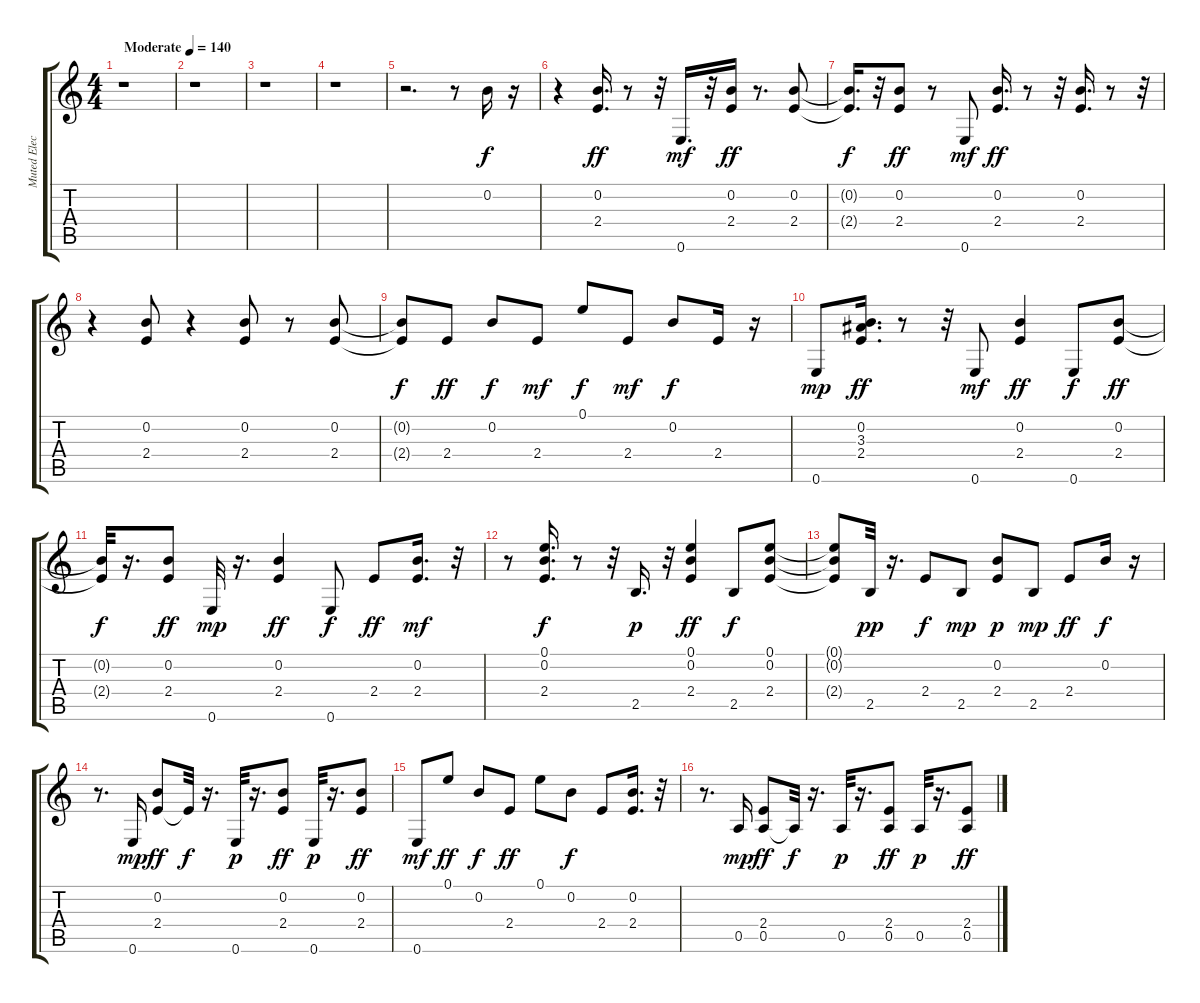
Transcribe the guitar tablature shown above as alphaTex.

\track ("Muted Elect Gtr" "Muted Elec") {instrument electricguitarclean}
\staff {score tabs}
\tuning (E4 B3 G3 D3 A2 E2) {hide}
\ts (4 4)
\tempo (140 "Moderate")
\clef g2
\ks c
r.1{dy f instrument electricguitarclean} |
r.1 |
r.1 |
r.1 |
r.2{d} r.8 0.2.16 r.16 |
r.4 (0.2 2.4).16{d dy ff} r.8 r.32 0.6.16{d dy mf} r.32 (0.2 2.4).16{dy ff} r.8{d} (0.2 2.4).8 |
(0.2{t} 2.4{t}).16{d dy f} r.32 (0.2 2.4).8{dy ff} r.8 0.6.8{dy mf} (0.2 2.4).16{d dy ff} r.8 r.32 (0.2 2.4).16{d} r.8 r.32 |
r.4 (0.2 2.4).8 r.4 (0.2 2.4).8 r.8 (0.2 2.4).8 |
(0.2{t} 2.4{t}).8{dy f} 2.4.8{dy ff} 0.2.8{dy f} 2.4.8{dy mf} 0.1.8{dy f} 2.4.8{dy mf} 0.2.8{dy f} 2.4.16 r.16 |
0.6.8{dy mp} (0.2 3.3 2.4).16{d dy ff} r.8 r.32 0.6.8{dy mf} (0.2 2.4).4{dy ff} 0.6.8{dy f} (0.2 2.4).8{dy ff} |
(0.2{t} 2.4{t}).32{dy f} r.16{d} (0.2 2.4).8{dy ff} 0.6.32{dy mp} r.16{d} (0.2 2.4).4{dy ff} 0.6.8{dy f} 2.4.8{dy ff} (0.2 2.4).16{d dy mf} r.32 |
r.8 (0.1 0.2 2.4).16{d dy f} r.8 r.32 2.5.16{d dy p} r.32 (0.1 0.2 2.4).4{dy ff} 2.5.8{dy f} (0.1 0.2 2.4).8 |
(0.1{t} 0.2{t} 2.4{t}).8 2.5.32{dy pp} r.16{d} 2.4.8{dy f} 2.5.8{dy mp} (0.2 2.4).8{dy p} 2.5.8{dy mp} 2.4.8{dy ff} 0.2.16{dy f} r.16 |
r.8{d} 0.6.16{dy mp} (0.2 2.4).8{dy ff} 2.4{t}.32{dy f} r.16{d} 0.6.32{dy p} r.16{d} (0.2 2.4).8{dy ff} 0.6.32{dy p} r.16{d} (0.2 2.4).8{dy ff} |
0.6.8{dy mf} 0.1.8{dy ff} 0.2.8{dy f} 2.4.8{dy ff} 0.1.8 0.2.8{dy f} 2.4.8 (0.2 2.4).16{d} r.32 |
r.8{d} 0.5.16{dy mp} (2.4 0.5).8{dy ff} 0.5{t}.32{dy f} r.16{d} 0.5.32{dy p} r.16{d} (2.4 0.5).8{dy ff} 0.5.32{dy p} r.16{d} (2.4 0.5).8{dy ff}
